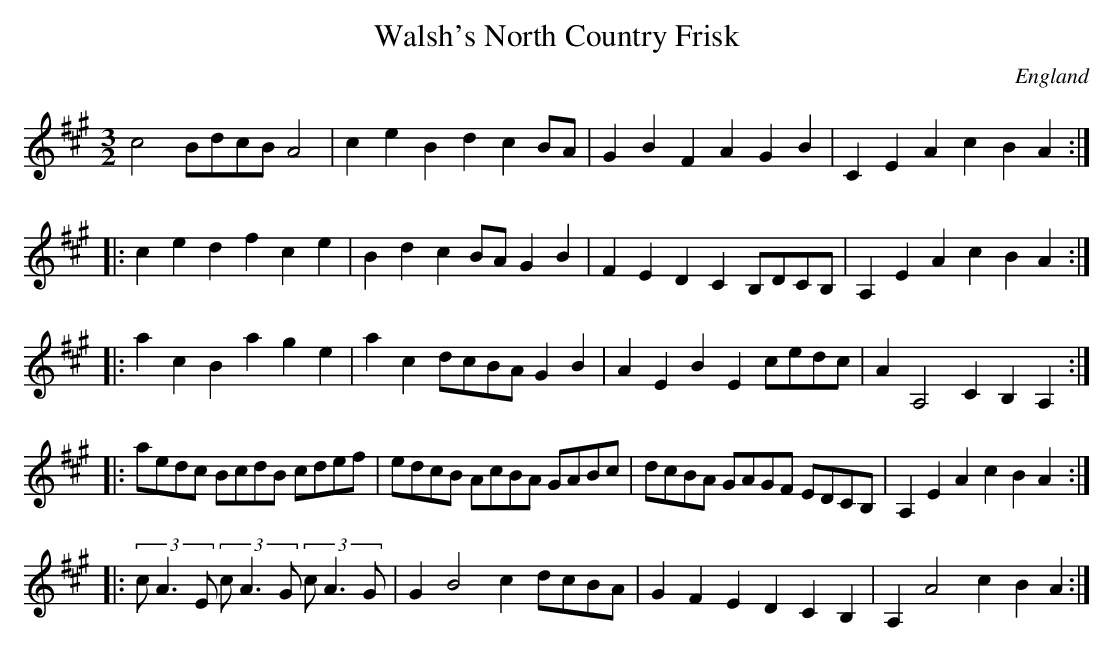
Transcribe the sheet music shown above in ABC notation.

X:1
T:Walsh's North Country Frisk
M:3/2
O:England
K:A
c4 BdcB A4| c2e2 B2d2 c2BA| G2B2 F2A2 G2B2| C2E2 A2c2 B2A2::
c2e2 d2f2 c2e2| B2d2 c2BA G2B2| F2E2 D2C2 B,DCB,| A,2E2 A2c2 B2A2::
a2c2 B2a2 g2e2| a2c2 dcBA G2B2| A2E2 B2E2 cedc| A2A,4C2 B,2A,2::
aedc BcdB cdef| edcB AcBA GABc| dcBA GAGF EDCB,| A,2E2 A2c2 B2A2::
(3:2cA3E (3:2cA3G (3:2cA3G| G2B4c2 dcBA| G2F2 E2D2 C2B,2| A,2A4c2 B2A2 :|
